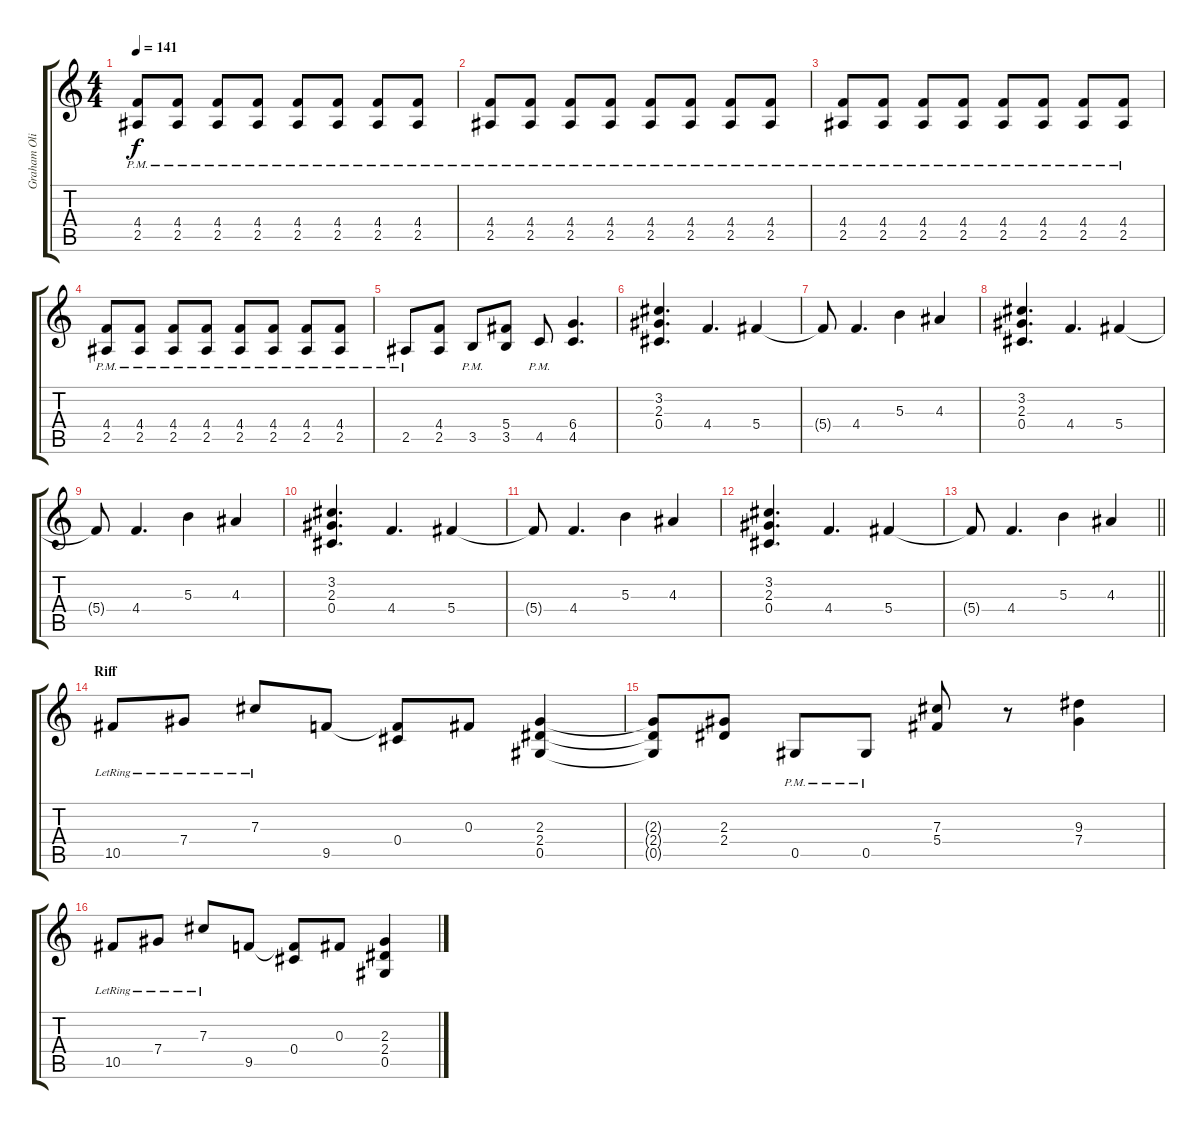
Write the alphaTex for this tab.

\track ("Graham Oliver" "Graham Oli") {instrument overdrivenguitar}
\staff {score tabs}
\tuning (Eb4 Bb3 Gb3 Db3 Ab2 Eb2) {hide}
\ts (4 4)
\tempo 141
\clef g2
\ks c
(4.4{pm} 2.5{pm}).8{dy f} (4.4{pm} 2.5{pm}).8 (4.4{pm} 2.5{pm}).8 (4.4{pm} 2.5{pm}).8 (4.4{pm} 2.5{pm}).8 (4.4{pm} 2.5{pm}).8 (4.4{pm} 2.5{pm}).8 (4.4{pm} 2.5{pm}).8 |
(4.4{pm} 2.5{pm}).8 (4.4{pm} 2.5{pm}).8 (4.4{pm} 2.5{pm}).8 (4.4{pm} 2.5{pm}).8 (4.4{pm} 2.5{pm}).8 (4.4{pm} 2.5{pm}).8 (4.4{pm} 2.5{pm}).8 (4.4{pm} 2.5{pm}).8 |
(4.4{pm} 2.5{pm}).8 (4.4{pm} 2.5{pm}).8 (4.4{pm} 2.5{pm}).8 (4.4{pm} 2.5{pm}).8 (4.4{pm} 2.5{pm}).8 (4.4{pm} 2.5{pm}).8 (4.4{pm} 2.5{pm}).8 (4.4{pm} 2.5{pm}).8 |
(4.4{pm} 2.5{pm}).8 (4.4{pm} 2.5{pm}).8 (4.4{pm} 2.5{pm}).8 (4.4{pm} 2.5{pm}).8 (4.4{pm} 2.5{pm}).8 (4.4{pm} 2.5{pm}).8 (4.4{pm} 2.5{pm}).8 (4.4{pm} 2.5{pm}).8 |
2.5{pm}.8 (4.4 2.5).8 3.5{pm}.8 (5.4 3.5).8 4.5{pm}.8 (6.4 4.5).4{d} |
(3.2 2.3 0.4).4{d volume 4} 4.4.4{d} 5.4.4 |
5.4{t}.8 4.4.4{d} 5.3.4 4.3.4 |
(3.2 2.3 0.4).4{d} 4.4.4{d} 5.4.4 |
5.4{t}.8 4.4.4{d} 5.3.4 4.3.4 |
(3.2 2.3 0.4).4{d} 4.4.4{d} 5.4.4 |
5.4{t}.8 4.4.4{d} 5.3.4 4.3.4 |
(3.2 2.3 0.4).4{d} 4.4.4{d} 5.4.4 |
\barLineRight lightlight
5.4{t}.8 4.4.4{d} 5.3.4 4.3.4 |
\section ("" "Riff")
10.5{lr}.8{volume 9} 7.4{lr}.8 7.3{lr}.8 9.5.8 (0.4 9.5{t}).8 0.3.8 (2.3 2.4 0.5).4 |
(2.3{t} 2.4{t} 0.5{t}).8 (2.3 2.4).8 0.5{pm}.8 0.5{pm}.8 (7.3 5.4).8 r.8 (9.3 7.4).4 |
10.5{lr}.8 7.4{lr}.8 7.3{lr}.8 9.5.8 (0.4 9.5{t}).8 0.3.8 (2.3 2.4 0.5).4
